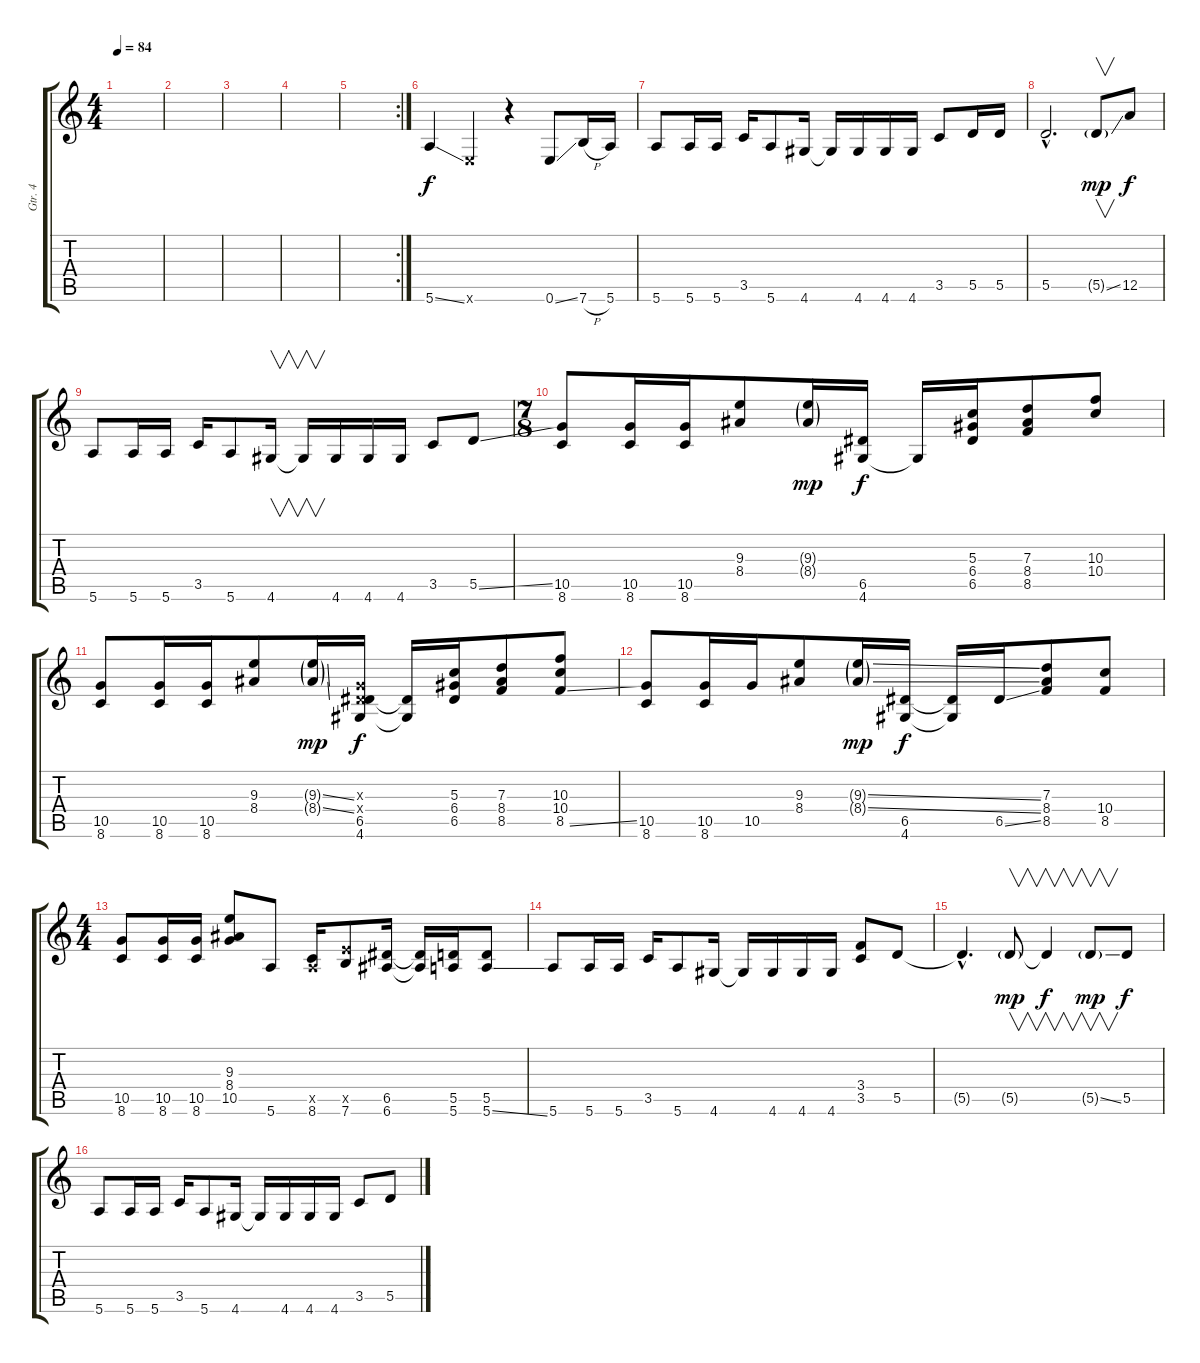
\track ("Gtr. 4" "Gtr. 4") {instrument distortionguitar}
\staff {score tabs}
\tuning (E4 B3 G3 D3 A2 E2) {hide}
\ts (4 4)
\tempo 84
\clef g2
\ks c
|
|
|
|
\rc 2
|
5.6{ss}.4 0.6{x}.4 r.4 0.6{ss}.8 7.6{h}.16 5.6.16 |
5.6.8 5.6.16 5.6.16 3.5.16 5.6.8 4.6.16 4.6{t}.16 4.6.16 4.6.16 4.6.16 3.5.8 5.5.16 5.5.16 |
5.5{hac}.2{d} 5.5{ss g}.8{v dy mp} 12.5.8{dy f} |
5.6.8 5.6.16 5.6.16 3.5.16 5.6.8 4.6.16{v} 4.6{t}.16{v} 4.6.16 4.6.16 4.6.16 3.5.8 5.5{ss}.8 |
\ts (7 8)
(10.5 8.6).8 (10.5 8.6).16 (10.5 8.6).16 (9.3 8.4).8 (9.3{g} 8.4{g}).16{dy mp} (6.5 4.6).16{dy f} 4.6{t}.16 (5.3 6.4 6.5).16 (7.3 8.4 8.5).8 (10.3 10.4).8 |
(10.5 8.6).8 (10.5 8.6).16 (10.5 8.6).16 (9.3 8.4).8 (9.3{ss g} 8.4{ss g}).16{dy mp} (0.3{x} 0.4{x} 6.5 4.6).16{dy f} (6.5{t} 4.6{t}).16 (5.3 6.4 6.5).16 (7.3 8.4 8.5).8 (10.3 10.4 8.5{ss}).8 |
(10.5 8.6).8 (10.5 8.6).16 10.5.16 (9.3 8.4).8 (9.3{ss g} 8.4{ss g}).16{dy mp} (6.5 4.6).16{dy f} (6.5{t} 4.6{t}).16 6.5{ss}.16 (7.3 8.4 8.5).8 (10.4 8.5).8 |
\ts (4 4)
(10.5 8.6).8 (10.5 8.6).16 (10.5 8.6).16 (9.3 8.4 10.5).8 5.6.8 (0.5{x} 8.6).16 (7.5{x} 7.6).8 (6.5 6.6).16 (6.5{t} 6.6{t}).16 (5.5 5.6).16 (5.5 5.6{ss}).8 |
5.6.8 5.6.16 5.6.16 3.5.16 5.6.8 4.6.16 4.6{t}.16 4.6.16 4.6.16 4.6.16 (3.4 3.5).8 5.5.8 |
5.5{hac t}.4{d} 5.5{g}.8{v dy mp} 5.5{t}.4{v dy f} 5.5{ss g}.8{v dy mp} 5.5.8{dy f} |
5.6.8 5.6.16 5.6.16 3.5.16 5.6.8 4.6.16 4.6{t}.16 4.6.16 4.6.16 4.6.16 3.5.8 5.5.8
